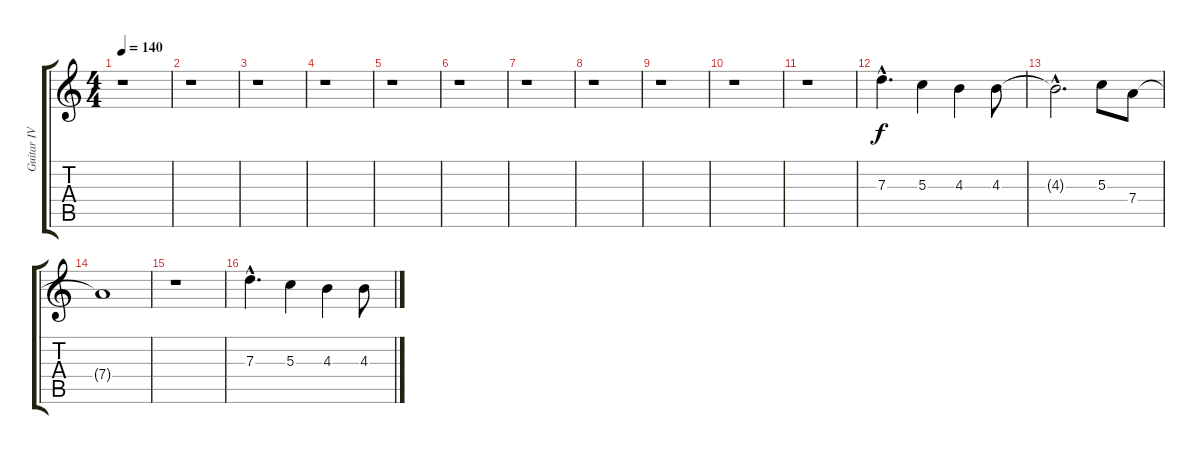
\track ("Guitar IV" "Guitar IV") {instrument overdrivenguitar}
\staff {score tabs}
\tuning (E4 B3 G3 D3 A2 E2) {hide}
\ts (4 4)
\tempo 140
\clef g2
\ks c
r.1{dy f} |
r.1 |
r.1 |
r.1 |
r.1 |
r.1 |
r.1 |
r.1 |
r.1 |
r.1 |
r.1 |
7.3{hac}.4{d volume 8} 5.3.4 4.3.4 4.3.8 |
4.3{hac t}.2{d} 5.3.8 7.4.8{volume 0} |
7.4{t}.1 |
r.1 |
7.3{hac}.4{d volume 10 balance 8 instrument overdrivenguitar} 5.3.4 4.3.4 4.3.8
